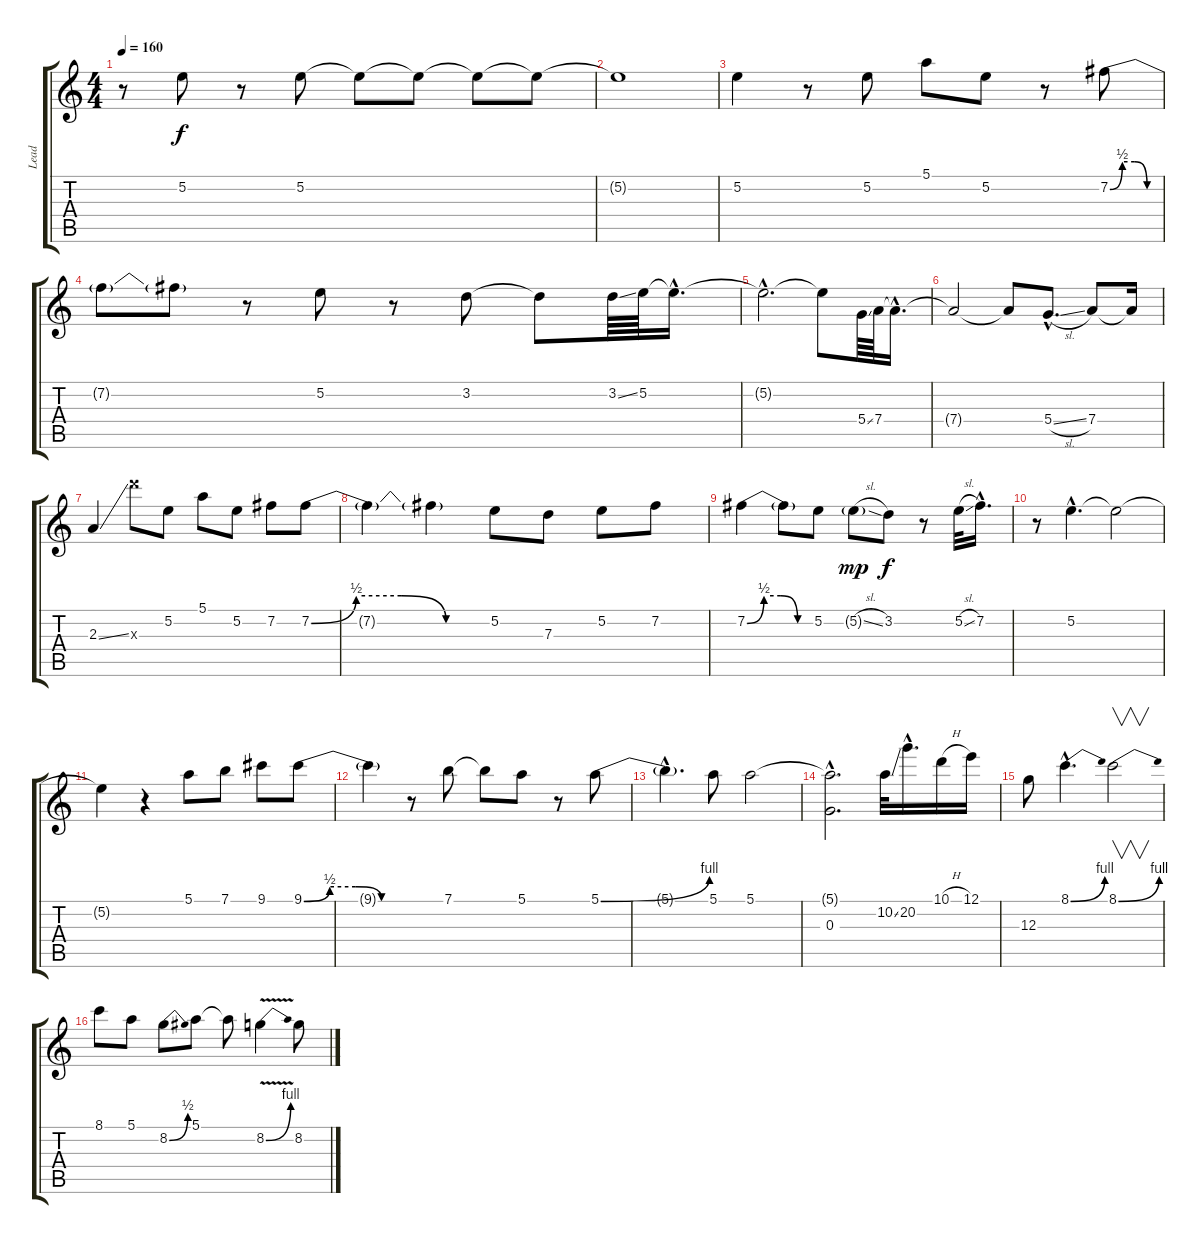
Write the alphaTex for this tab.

\track ("Lead" "Lead") {instrument distortionguitar}
\staff {score tabs}
\tuning (E4 B3 G3 D3 A2 E2) {hide}
\ts (4 4)
\tempo 160
\clef g2
\ks c
r.8{dy f} 5.2.8 r.8 5.2.8 5.2{t}.8 5.2{t}.8 5.2{t}.8 5.2{t}.8 |
5.2{t}.1 |
5.2.4 r.8 5.2.8 5.1.8 5.2.8 r.8 7.2{be (custom 0 0 15 2 30 2 45 0 60 0)}.8 |
7.2{t}.8 7.2{t}.8 r.8 5.2.8 r.8 3.2.8 3.2{t}.8 3.2{ss}.64 5.2.64 5.2{hac t}.16{d} |
5.2{hac t}.2{d} 5.2{t}.8 5.4{ss}.64 7.4.64 7.4{hac t}.16{d} |
7.4{t}.2 7.4{t}.8 5.4{sl hac}.8{d} 7.4.8 7.4{t}.16 |
2.3{ss}.4 19.3{x}.8 5.2.8 5.1.8 5.2.8 7.2.8 7.2{be (custom 0 0 15 2 30 2 45 0 60 0)}.8 |
7.2{t}.4 7.2{t}.4 5.2.8 7.3.8 5.2.8 7.2.8 |
7.2{be (custom 0 0 15 2 30 2 45 0 60 0)}.4 7.2{t}.8 5.2.8 5.2{sl g}.8{dy mp} 3.2.8{dy f} r.8 5.2{sl}.32 7.2{hac}.16{d} |
r.8 5.2{hac}.4{d} 5.2{t}.2 |
5.2{t}.4 r.4 5.1.8 7.1.8 9.1.8 9.1{be (custom 0 0 15 2 30 2 45 0 60 0)}.8 |
9.1{t}.4 r.8 7.1.8 7.1{t}.8 5.1.8 r.8 5.1{be (bend 0 0 60 4)}.8 |
5.1{hac t}.4{d} 5.1.8 5.1.2 |
(5.1{hac t} 0.3{hac}).2{d} 10.2{ss}.32 20.2{hac}.16{d} 10.1{h}.16 12.1.16 |
12.3.8 8.1{be (bend 0 0 60 4) hac}.4{d} 8.1{be (bend 0 0 60 4)}.2{v} |
8.1.8 5.1.8 8.2{be (bend 0 0 60 2)}.8 5.1.8 5.1{t}.8 8.2{be (bend 0 0 60 4) v}.4 8.2.8
